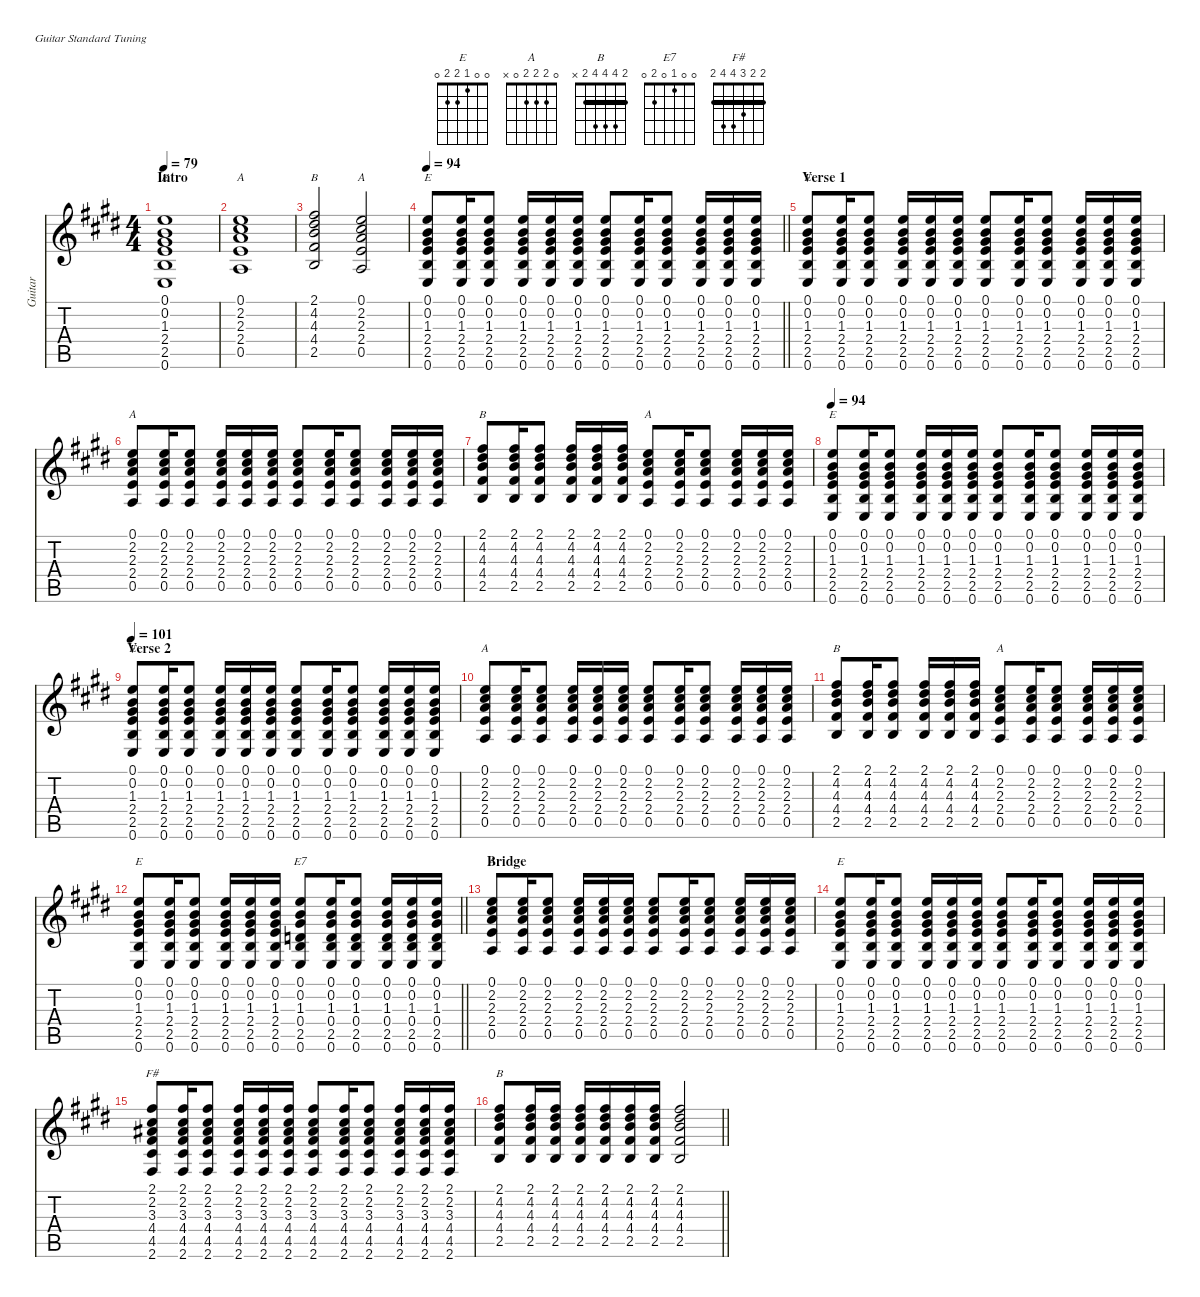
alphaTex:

\defaultSystemsLayout 4
\hideDynamics
\bracketExtendMode nobrackets
\otherSystemsTrackNameOrientation horizontal
\track ("Guitar" "Guitar") {defaultSystemsLayout 4 instrument acousticguitarsteel}
\staff {score tabs}
\tuning (E4 B3 G3 D3 A2 E2)
\chord ("E" 0 0 1 2 2 0) {showfingering false}
\chord ("A" 0 2 2 2 0 x) {showfingering false}
\chord ("B" 2 4 4 4 2 x) {showfingering false barre 2}
\chord ("E7" 0 0 1 0 2 0) {showfingering false}
\chord ("F#" 2 2 3 4 4 2) {showfingering false barre (2 2)}
\ts (4 4)
\section ("" "Intro")
\tempo 79
\clef g2
\ks e
(0.6{acc forcenatural} 2.5{acc forcenatural} 2.4{acc forcenatural} 1.3{acc #} 0.2{acc forcenatural} 0.1{acc forcenatural}).1{ch "E" dy mf instrument acousticguitarsteel beam Up} |
(0.5{acc forcenatural} 2.4{acc forcenatural} 2.3{acc forcenatural} 2.2{acc #} 0.1{acc forcenatural}).1{ch "A" beam Up} |
(2.5{acc forcenatural} 4.4{acc #} 4.3{acc forcenatural} 4.2{acc #} 2.1{acc #}).2{ch "B" beam Up} (0.5{acc forcenatural} 2.4{acc forcenatural} 2.3{acc forcenatural} 2.2{acc #} 0.1{acc forcenatural}).2{ch "A" beam Up} |
\tempo 94
\barLineRight lightlight
(0.6{acc forcenatural} 2.5{acc forcenatural} 2.4{acc forcenatural} 1.3{acc #} 0.2{acc forcenatural} 0.1{acc forcenatural}).8{ch "E" beam Up} (0.6{acc forcenatural} 2.5{acc forcenatural} 2.4{acc forcenatural} 1.3{acc #} 0.2{acc forcenatural} 0.1{acc forcenatural}).16{beam Up} (0.6{acc forcenatural} 2.5{acc forcenatural} 2.4{acc forcenatural} 1.3{acc #} 0.2{acc forcenatural} 0.1{acc forcenatural}).8{beam Up} (0.6{acc forcenatural} 2.5{acc forcenatural} 2.4{acc forcenatural} 1.3{acc #} 0.2{acc forcenatural} 0.1{acc forcenatural}).16{beam Up} (0.6{acc forcenatural} 2.5{acc forcenatural} 2.4{acc forcenatural} 1.3{acc #} 0.2{acc forcenatural} 0.1{acc forcenatural}).16{beam Up} (0.6{acc forcenatural} 2.5{acc forcenatural} 2.4{acc forcenatural} 1.3{acc #} 0.2{acc forcenatural} 0.1{acc forcenatural}).16{beam Up} (0.6{acc forcenatural} 2.5{acc forcenatural} 2.4{acc forcenatural} 1.3{acc #} 0.2{acc forcenatural} 0.1{acc forcenatural}).8{beam Up} (0.6{acc forcenatural} 2.5{acc forcenatural} 2.4{acc forcenatural} 1.3{acc #} 0.2{acc forcenatural} 0.1{acc forcenatural}).16{beam Up} (0.6{acc forcenatural} 2.5{acc forcenatural} 2.4{acc forcenatural} 1.3{acc #} 0.2{acc forcenatural} 0.1{acc forcenatural}).8{beam Up} (0.6{acc forcenatural} 2.5{acc forcenatural} 2.4{acc forcenatural} 1.3{acc #} 0.2{acc forcenatural} 0.1{acc forcenatural}).16{beam Up} (0.6{acc forcenatural} 2.5{acc forcenatural} 2.4{acc forcenatural} 1.3{acc #} 0.2{acc forcenatural} 0.1{acc forcenatural}).16{beam Up} (0.6{acc forcenatural} 2.5{acc forcenatural} 2.4{acc forcenatural} 1.3{acc #} 0.2{acc forcenatural} 0.1{acc forcenatural}).16{beam Up} |
\section ("" "Verse 1")
(0.6{acc forcenatural} 2.5{acc forcenatural} 2.4{acc forcenatural} 1.3{acc #} 0.2{acc forcenatural} 0.1{acc forcenatural}).8{ch "E" beam Up} (0.6{acc forcenatural} 2.5{acc forcenatural} 2.4{acc forcenatural} 1.3{acc #} 0.2{acc forcenatural} 0.1{acc forcenatural}).16{beam Up} (0.6{acc forcenatural} 2.5{acc forcenatural} 2.4{acc forcenatural} 1.3{acc #} 0.2{acc forcenatural} 0.1{acc forcenatural}).8{beam Up} (0.6{acc forcenatural} 2.5{acc forcenatural} 2.4{acc forcenatural} 1.3{acc #} 0.2{acc forcenatural} 0.1{acc forcenatural}).16{beam Up} (0.6{acc forcenatural} 2.5{acc forcenatural} 2.4{acc forcenatural} 1.3{acc #} 0.2{acc forcenatural} 0.1{acc forcenatural}).16{beam Up} (0.6{acc forcenatural} 2.5{acc forcenatural} 2.4{acc forcenatural} 1.3{acc #} 0.2{acc forcenatural} 0.1{acc forcenatural}).16{beam Up} (0.6{acc forcenatural} 2.5{acc forcenatural} 2.4{acc forcenatural} 1.3{acc #} 0.2{acc forcenatural} 0.1{acc forcenatural}).8{beam Up} (0.6{acc forcenatural} 2.5{acc forcenatural} 2.4{acc forcenatural} 1.3{acc #} 0.2{acc forcenatural} 0.1{acc forcenatural}).16{beam Up} (0.6{acc forcenatural} 2.5{acc forcenatural} 2.4{acc forcenatural} 1.3{acc #} 0.2{acc forcenatural} 0.1{acc forcenatural}).8{beam Up} (0.6{acc forcenatural} 2.5{acc forcenatural} 2.4{acc forcenatural} 1.3{acc #} 0.2{acc forcenatural} 0.1{acc forcenatural}).16{beam Up} (0.6{acc forcenatural} 2.5{acc forcenatural} 2.4{acc forcenatural} 1.3{acc #} 0.2{acc forcenatural} 0.1{acc forcenatural}).16{beam Up} (0.6{acc forcenatural} 2.5{acc forcenatural} 2.4{acc forcenatural} 1.3{acc #} 0.2{acc forcenatural} 0.1{acc forcenatural}).16{beam Up} |
(0.5{acc forcenatural} 2.4{acc forcenatural} 2.3{acc forcenatural} 2.2{acc #} 0.1{acc forcenatural}).8{ch "A" beam Up} (0.5{acc forcenatural} 2.4{acc forcenatural} 2.3{acc forcenatural} 2.2{acc #} 0.1{acc forcenatural}).16{beam Up} (0.5{acc forcenatural} 2.4{acc forcenatural} 2.3{acc forcenatural} 2.2{acc #} 0.1{acc forcenatural}).8{beam Up} (0.5{acc forcenatural} 2.4{acc forcenatural} 2.3{acc forcenatural} 2.2{acc #} 0.1{acc forcenatural}).16{beam Up} (0.5{acc forcenatural} 2.4{acc forcenatural} 2.3{acc forcenatural} 2.2{acc #} 0.1{acc forcenatural}).16{beam Up} (0.5{acc forcenatural} 2.4{acc forcenatural} 2.3{acc forcenatural} 2.2{acc #} 0.1{acc forcenatural}).16{beam Up} (0.5{acc forcenatural} 2.4{acc forcenatural} 2.3{acc forcenatural} 2.2{acc #} 0.1{acc forcenatural}).8{beam Up} (0.5{acc forcenatural} 2.4{acc forcenatural} 2.3{acc forcenatural} 2.2{acc #} 0.1{acc forcenatural}).16{beam Up} (0.5{acc forcenatural} 2.4{acc forcenatural} 2.3{acc forcenatural} 2.2{acc #} 0.1{acc forcenatural}).8{beam Up} (0.5{acc forcenatural} 2.4{acc forcenatural} 2.3{acc forcenatural} 2.2{acc #} 0.1{acc forcenatural}).16{beam Up} (0.5{acc forcenatural} 2.4{acc forcenatural} 2.3{acc forcenatural} 2.2{acc #} 0.1{acc forcenatural}).16{beam Up} (0.5{acc forcenatural} 2.4{acc forcenatural} 2.3{acc forcenatural} 2.2{acc #} 0.1{acc forcenatural}).16{beam Up} |
(2.5{acc forcenatural} 4.4{acc #} 4.3{acc forcenatural} 4.2{acc #} 2.1{acc #}).8{ch "B" beam Up} (2.5{acc forcenatural} 4.4{acc #} 4.3{acc forcenatural} 4.2{acc #} 2.1{acc #}).16{beam Up} (2.5{acc forcenatural} 4.4{acc #} 4.3{acc forcenatural} 4.2{acc #} 2.1{acc #}).8{beam Up} (2.5{acc forcenatural} 4.4{acc #} 4.3{acc forcenatural} 4.2{acc #} 2.1{acc #}).16{beam Up} (2.5{acc forcenatural} 4.4{acc #} 4.3{acc forcenatural} 4.2{acc #} 2.1{acc #}).16{beam Up} (2.5{acc forcenatural} 4.4{acc #} 4.3{acc forcenatural} 4.2{acc #} 2.1{acc #}).16{beam Up} (0.5{acc forcenatural} 2.4{acc forcenatural} 2.3{acc forcenatural} 2.2{acc #} 0.1{acc forcenatural}).8{ch "A" beam Up} (0.5{acc forcenatural} 2.4{acc forcenatural} 2.3{acc forcenatural} 2.2{acc #} 0.1{acc forcenatural}).16{beam Up} (0.5{acc forcenatural} 2.4{acc forcenatural} 2.3{acc forcenatural} 2.2{acc #} 0.1{acc forcenatural}).8{beam Up} (0.5{acc forcenatural} 2.4{acc forcenatural} 2.3{acc forcenatural} 2.2{acc #} 0.1{acc forcenatural}).16{beam Up} (0.5{acc forcenatural} 2.4{acc forcenatural} 2.3{acc forcenatural} 2.2{acc #} 0.1{acc forcenatural}).16{beam Up} (0.5{acc forcenatural} 2.4{acc forcenatural} 2.3{acc forcenatural} 2.2{acc #} 0.1{acc forcenatural}).16{beam Up} |
\tempo 94
(0.6{acc forcenatural} 2.5{acc forcenatural} 2.4{acc forcenatural} 1.3{acc #} 0.2{acc forcenatural} 0.1{acc forcenatural}).8{ch "E" beam Up} (0.6{acc forcenatural} 2.5{acc forcenatural} 2.4{acc forcenatural} 1.3{acc #} 0.2{acc forcenatural} 0.1{acc forcenatural}).16{beam Up} (0.6{acc forcenatural} 2.5{acc forcenatural} 2.4{acc forcenatural} 1.3{acc #} 0.2{acc forcenatural} 0.1{acc forcenatural}).8{beam Up} (0.6{acc forcenatural} 2.5{acc forcenatural} 2.4{acc forcenatural} 1.3{acc #} 0.2{acc forcenatural} 0.1{acc forcenatural}).16{beam Up} (0.6{acc forcenatural} 2.5{acc forcenatural} 2.4{acc forcenatural} 1.3{acc #} 0.2{acc forcenatural} 0.1{acc forcenatural}).16{beam Up} (0.6{acc forcenatural} 2.5{acc forcenatural} 2.4{acc forcenatural} 1.3{acc #} 0.2{acc forcenatural} 0.1{acc forcenatural}).16{beam Up} (0.6{acc forcenatural} 2.5{acc forcenatural} 2.4{acc forcenatural} 1.3{acc #} 0.2{acc forcenatural} 0.1{acc forcenatural}).8{beam Up} (0.6{acc forcenatural} 2.5{acc forcenatural} 2.4{acc forcenatural} 1.3{acc #} 0.2{acc forcenatural} 0.1{acc forcenatural}).16{beam Up} (0.6{acc forcenatural} 2.5{acc forcenatural} 2.4{acc forcenatural} 1.3{acc #} 0.2{acc forcenatural} 0.1{acc forcenatural}).8{beam Up} (0.6{acc forcenatural} 2.5{acc forcenatural} 2.4{acc forcenatural} 1.3{acc #} 0.2{acc forcenatural} 0.1{acc forcenatural}).16{beam Up} (0.6{acc forcenatural} 2.5{acc forcenatural} 2.4{acc forcenatural} 1.3{acc #} 0.2{acc forcenatural} 0.1{acc forcenatural}).16{beam Up} (0.6{acc forcenatural} 2.5{acc forcenatural} 2.4{acc forcenatural} 1.3{acc #} 0.2{acc forcenatural} 0.1{acc forcenatural}).16{beam Up} |
\section ("" "Verse 2")
\tempo 101
(0.6{acc forcenatural} 2.5{acc forcenatural} 2.4{acc forcenatural} 1.3{acc #} 0.2{acc forcenatural} 0.1{acc forcenatural}).8{ch "E" beam Up} (0.6{acc forcenatural} 2.5{acc forcenatural} 2.4{acc forcenatural} 1.3{acc #} 0.2{acc forcenatural} 0.1{acc forcenatural}).16{beam Up} (0.6{acc forcenatural} 2.5{acc forcenatural} 2.4{acc forcenatural} 1.3{acc #} 0.2{acc forcenatural} 0.1{acc forcenatural}).8{beam Up} (0.6{acc forcenatural} 2.5{acc forcenatural} 2.4{acc forcenatural} 1.3{acc #} 0.2{acc forcenatural} 0.1{acc forcenatural}).16{beam Up} (0.6{acc forcenatural} 2.5{acc forcenatural} 2.4{acc forcenatural} 1.3{acc #} 0.2{acc forcenatural} 0.1{acc forcenatural}).16{beam Up} (0.6{acc forcenatural} 2.5{acc forcenatural} 2.4{acc forcenatural} 1.3{acc #} 0.2{acc forcenatural} 0.1{acc forcenatural}).16{beam Up} (0.6{acc forcenatural} 2.5{acc forcenatural} 2.4{acc forcenatural} 1.3{acc #} 0.2{acc forcenatural} 0.1{acc forcenatural}).8{beam Up} (0.6{acc forcenatural} 2.5{acc forcenatural} 2.4{acc forcenatural} 1.3{acc #} 0.2{acc forcenatural} 0.1{acc forcenatural}).16{beam Up} (0.6{acc forcenatural} 2.5{acc forcenatural} 2.4{acc forcenatural} 1.3{acc #} 0.2{acc forcenatural} 0.1{acc forcenatural}).8{beam Up} (0.6{acc forcenatural} 2.5{acc forcenatural} 2.4{acc forcenatural} 1.3{acc #} 0.2{acc forcenatural} 0.1{acc forcenatural}).16{beam Up} (0.6{acc forcenatural} 2.5{acc forcenatural} 2.4{acc forcenatural} 1.3{acc #} 0.2{acc forcenatural} 0.1{acc forcenatural}).16{beam Up} (0.6{acc forcenatural} 2.5{acc forcenatural} 2.4{acc forcenatural} 1.3{acc #} 0.2{acc forcenatural} 0.1{acc forcenatural}).16{beam Up} |
(0.5{acc forcenatural} 2.4{acc forcenatural} 2.3{acc forcenatural} 2.2{acc #} 0.1{acc forcenatural}).8{ch "A" beam Up} (0.5{acc forcenatural} 2.4{acc forcenatural} 2.3{acc forcenatural} 2.2{acc #} 0.1{acc forcenatural}).16{beam Up} (0.5{acc forcenatural} 2.4{acc forcenatural} 2.3{acc forcenatural} 2.2{acc #} 0.1{acc forcenatural}).8{beam Up} (0.5{acc forcenatural} 2.4{acc forcenatural} 2.3{acc forcenatural} 2.2{acc #} 0.1{acc forcenatural}).16{beam Up} (0.5{acc forcenatural} 2.4{acc forcenatural} 2.3{acc forcenatural} 2.2{acc #} 0.1{acc forcenatural}).16{beam Up} (0.5{acc forcenatural} 2.4{acc forcenatural} 2.3{acc forcenatural} 2.2{acc #} 0.1{acc forcenatural}).16{beam Up} (0.5{acc forcenatural} 2.4{acc forcenatural} 2.3{acc forcenatural} 2.2{acc #} 0.1{acc forcenatural}).8{beam Up} (0.5{acc forcenatural} 2.4{acc forcenatural} 2.3{acc forcenatural} 2.2{acc #} 0.1{acc forcenatural}).16{beam Up} (0.5{acc forcenatural} 2.4{acc forcenatural} 2.3{acc forcenatural} 2.2{acc #} 0.1{acc forcenatural}).8{beam Up} (0.5{acc forcenatural} 2.4{acc forcenatural} 2.3{acc forcenatural} 2.2{acc #} 0.1{acc forcenatural}).16{beam Up} (0.5{acc forcenatural} 2.4{acc forcenatural} 2.3{acc forcenatural} 2.2{acc #} 0.1{acc forcenatural}).16{beam Up} (0.5{acc forcenatural} 2.4{acc forcenatural} 2.3{acc forcenatural} 2.2{acc #} 0.1{acc forcenatural}).16{beam Up} |
(2.5{acc forcenatural} 4.4{acc #} 4.3{acc forcenatural} 4.2{acc #} 2.1{acc #}).8{ch "B" beam Up} (2.5{acc forcenatural} 4.4{acc #} 4.3{acc forcenatural} 4.2{acc #} 2.1{acc #}).16{beam Up} (2.5{acc forcenatural} 4.4{acc #} 4.3{acc forcenatural} 4.2{acc #} 2.1{acc #}).8{beam Up} (2.5{acc forcenatural} 4.4{acc #} 4.3{acc forcenatural} 4.2{acc #} 2.1{acc #}).16{beam Up} (2.5{acc forcenatural} 4.4{acc #} 4.3{acc forcenatural} 4.2{acc #} 2.1{acc #}).16{beam Up} (2.5{acc forcenatural} 4.4{acc #} 4.3{acc forcenatural} 4.2{acc #} 2.1{acc #}).16{beam Up} (0.5{acc forcenatural} 2.4{acc forcenatural} 2.3{acc forcenatural} 2.2{acc #} 0.1{acc forcenatural}).8{ch "A" beam Up} (0.5{acc forcenatural} 2.4{acc forcenatural} 2.3{acc forcenatural} 2.2{acc #} 0.1{acc forcenatural}).16{beam Up} (0.5{acc forcenatural} 2.4{acc forcenatural} 2.3{acc forcenatural} 2.2{acc #} 0.1{acc forcenatural}).8{beam Up} (0.5{acc forcenatural} 2.4{acc forcenatural} 2.3{acc forcenatural} 2.2{acc #} 0.1{acc forcenatural}).16{beam Up} (0.5{acc forcenatural} 2.4{acc forcenatural} 2.3{acc forcenatural} 2.2{acc #} 0.1{acc forcenatural}).16{beam Up} (0.5{acc forcenatural} 2.4{acc forcenatural} 2.3{acc forcenatural} 2.2{acc #} 0.1{acc forcenatural}).16{beam Up} |
\barLineRight lightlight
(0.6{acc forcenatural} 2.5{acc forcenatural} 2.4{acc forcenatural} 1.3{acc #} 0.2{acc forcenatural} 0.1{acc forcenatural}).8{ch "E" beam Up} (0.6{acc forcenatural} 2.5{acc forcenatural} 2.4{acc forcenatural} 1.3{acc #} 0.2{acc forcenatural} 0.1{acc forcenatural}).16{beam Up} (0.6{acc forcenatural} 2.5{acc forcenatural} 2.4{acc forcenatural} 1.3{acc #} 0.2{acc forcenatural} 0.1{acc forcenatural}).8{beam Up} (0.6{acc forcenatural} 2.5{acc forcenatural} 2.4{acc forcenatural} 1.3{acc #} 0.2{acc forcenatural} 0.1{acc forcenatural}).16{beam Up} (0.6{acc forcenatural} 2.5{acc forcenatural} 2.4{acc forcenatural} 1.3{acc #} 0.2{acc forcenatural} 0.1{acc forcenatural}).16{beam Up} (0.6{acc forcenatural} 2.5{acc forcenatural} 2.4{acc forcenatural} 1.3{acc #} 0.2{acc forcenatural} 0.1{acc forcenatural}).16{beam Up} (0.6{acc forcenatural} 2.5{acc forcenatural} 0.4{acc forcenatural} 1.3{acc #} 0.2{acc forcenatural} 0.1{acc forcenatural}).8{ch "E7" beam Up} (0.6{acc forcenatural} 2.5{acc forcenatural} 0.4{acc forcenatural} 1.3{acc #} 0.2{acc forcenatural} 0.1{acc forcenatural}).16{beam Up} (0.6{acc forcenatural} 2.5{acc forcenatural} 0.4{acc forcenatural} 1.3{acc #} 0.2{acc forcenatural} 0.1{acc forcenatural}).8{beam Up} (0.6{acc forcenatural} 2.5{acc forcenatural} 0.4{acc forcenatural} 1.3{acc #} 0.2{acc forcenatural} 0.1{acc forcenatural}).16{beam Up} (0.6{acc forcenatural} 2.5{acc forcenatural} 0.4{acc forcenatural} 1.3{acc #} 0.2{acc forcenatural} 0.1{acc forcenatural}).16{beam Up} (0.6{acc forcenatural} 2.5{acc forcenatural} 0.4{acc forcenatural} 1.3{acc #} 0.2{acc forcenatural} 0.1{acc forcenatural}).16{beam Up} |
\section ("" "Bridge")
(0.5{acc forcenatural} 2.4{acc forcenatural} 2.3{acc forcenatural} 2.2{acc #} 0.1{acc forcenatural}).8{ch "A" beam Up} (0.5{acc forcenatural} 2.4{acc forcenatural} 2.3{acc forcenatural} 2.2{acc #} 0.1{acc forcenatural}).16{beam Up} (0.5{acc forcenatural} 2.4{acc forcenatural} 2.3{acc forcenatural} 2.2{acc #} 0.1{acc forcenatural}).8{beam Up} (0.5{acc forcenatural} 2.4{acc forcenatural} 2.3{acc forcenatural} 2.2{acc #} 0.1{acc forcenatural}).16{beam Up} (0.5{acc forcenatural} 2.4{acc forcenatural} 2.3{acc forcenatural} 2.2{acc #} 0.1{acc forcenatural}).16{beam Up} (0.5{acc forcenatural} 2.4{acc forcenatural} 2.3{acc forcenatural} 2.2{acc #} 0.1{acc forcenatural}).16{beam Up} (0.5{acc forcenatural} 2.4{acc forcenatural} 2.3{acc forcenatural} 2.2{acc #} 0.1{acc forcenatural}).8{beam Up} (0.5{acc forcenatural} 2.4{acc forcenatural} 2.3{acc forcenatural} 2.2{acc #} 0.1{acc forcenatural}).16{beam Up} (0.5{acc forcenatural} 2.4{acc forcenatural} 2.3{acc forcenatural} 2.2{acc #} 0.1{acc forcenatural}).8{beam Up} (0.5{acc forcenatural} 2.4{acc forcenatural} 2.3{acc forcenatural} 2.2{acc #} 0.1{acc forcenatural}).16{beam Up} (0.5{acc forcenatural} 2.4{acc forcenatural} 2.3{acc forcenatural} 2.2{acc #} 0.1{acc forcenatural}).16{beam Up} (0.5{acc forcenatural} 2.4{acc forcenatural} 2.3{acc forcenatural} 2.2{acc #} 0.1{acc forcenatural}).16{beam Up} |
(0.6{acc forcenatural} 2.5{acc forcenatural} 2.4{acc forcenatural} 1.3{acc #} 0.2{acc forcenatural} 0.1{acc forcenatural}).8{ch "E" beam Up} (0.6{acc forcenatural} 2.5{acc forcenatural} 2.4{acc forcenatural} 1.3{acc #} 0.2{acc forcenatural} 0.1{acc forcenatural}).16{beam Up} (0.6{acc forcenatural} 2.5{acc forcenatural} 2.4{acc forcenatural} 1.3{acc #} 0.2{acc forcenatural} 0.1{acc forcenatural}).8{beam Up} (0.6{acc forcenatural} 2.5{acc forcenatural} 2.4{acc forcenatural} 1.3{acc #} 0.2{acc forcenatural} 0.1{acc forcenatural}).16{beam Up} (0.6{acc forcenatural} 2.5{acc forcenatural} 2.4{acc forcenatural} 1.3{acc #} 0.2{acc forcenatural} 0.1{acc forcenatural}).16{beam Up} (0.6{acc forcenatural} 2.5{acc forcenatural} 2.4{acc forcenatural} 1.3{acc #} 0.2{acc forcenatural} 0.1{acc forcenatural}).16{beam Up} (0.6{acc forcenatural} 2.5{acc forcenatural} 2.4{acc forcenatural} 1.3{acc #} 0.2{acc forcenatural} 0.1{acc forcenatural}).8{beam Up} (0.6{acc forcenatural} 2.5{acc forcenatural} 2.4{acc forcenatural} 1.3{acc #} 0.2{acc forcenatural} 0.1{acc forcenatural}).16{beam Up} (0.6{acc forcenatural} 2.5{acc forcenatural} 2.4{acc forcenatural} 1.3{acc #} 0.2{acc forcenatural} 0.1{acc forcenatural}).8{beam Up} (0.6{acc forcenatural} 2.5{acc forcenatural} 2.4{acc forcenatural} 1.3{acc #} 0.2{acc forcenatural} 0.1{acc forcenatural}).16{beam Up} (0.6{acc forcenatural} 2.5{acc forcenatural} 2.4{acc forcenatural} 1.3{acc #} 0.2{acc forcenatural} 0.1{acc forcenatural}).16{beam Up} (0.6{acc forcenatural} 2.5{acc forcenatural} 2.4{acc forcenatural} 1.3{acc #} 0.2{acc forcenatural} 0.1{acc forcenatural}).16{beam Up} |
(2.6{acc #} 4.5{acc #} 4.4{acc #} 3.3{acc #} 2.2{acc #} 2.1{acc #}).8{ch "F#" beam Up} (2.6{acc #} 4.5{acc #} 4.4{acc #} 3.3{acc #} 2.2{acc #} 2.1{acc #}).16{beam Up} (2.6{acc #} 4.5{acc #} 4.4{acc #} 3.3{acc #} 2.2{acc #} 2.1{acc #}).8{beam Up} (2.6{acc #} 4.5{acc #} 4.4{acc #} 3.3{acc #} 2.2{acc #} 2.1{acc #}).16{beam Up} (2.6{acc #} 4.5{acc #} 4.4{acc #} 3.3{acc #} 2.2{acc #} 2.1{acc #}).16{beam Up} (2.6{acc #} 4.5{acc #} 4.4{acc #} 3.3{acc #} 2.2{acc #} 2.1{acc #}).16{beam Up} (2.6{acc #} 4.5{acc #} 4.4{acc #} 3.3{acc #} 2.2{acc #} 2.1{acc #}).8{beam Up} (2.6{acc #} 4.5{acc #} 4.4{acc #} 3.3{acc #} 2.2{acc #} 2.1{acc #}).16{beam Up} (2.6{acc #} 4.5{acc #} 4.4{acc #} 3.3{acc #} 2.2{acc #} 2.1{acc #}).8{beam Up} (2.6{acc #} 4.5{acc #} 4.4{acc #} 3.3{acc #} 2.2{acc #} 2.1{acc #}).16{beam Up} (2.6{acc #} 4.5{acc #} 4.4{acc #} 3.3{acc #} 2.2{acc #} 2.1{acc #}).16{beam Up} (2.6{acc #} 4.5{acc #} 4.4{acc #} 3.3{acc #} 2.2{acc #} 2.1{acc #}).16{beam Up} |
\barLineRight lightlight
(2.5{acc forcenatural} 4.4{acc #} 4.3{acc forcenatural} 4.2{acc #} 2.1{acc #}).8{ch "B" beam Up} (2.5{acc forcenatural} 4.4{acc #} 4.3{acc forcenatural} 4.2{acc #} 2.1{acc #}).16{beam Up} (2.5{acc forcenatural} 4.4{acc #} 4.3{acc forcenatural} 4.2{acc #} 2.1{acc #}).16{beam Up} (2.5{acc forcenatural} 4.4{acc #} 4.3{acc forcenatural} 4.2{acc #} 2.1{acc #}).16{beam Up} (2.5{acc forcenatural} 4.4{acc #} 4.3{acc forcenatural} 4.2{acc #} 2.1{acc #}).16{beam Up} (2.5{acc forcenatural} 4.4{acc #} 4.3{acc forcenatural} 4.2{acc #} 2.1{acc #}).16{beam Up} (2.5{acc forcenatural} 4.4{acc #} 4.3{acc forcenatural} 4.2{acc #} 2.1{acc #}).16{beam Up} (2.5{acc forcenatural} 4.4{acc #} 4.3{acc forcenatural} 4.2{acc #} 2.1{acc #}).2{beam Up}
